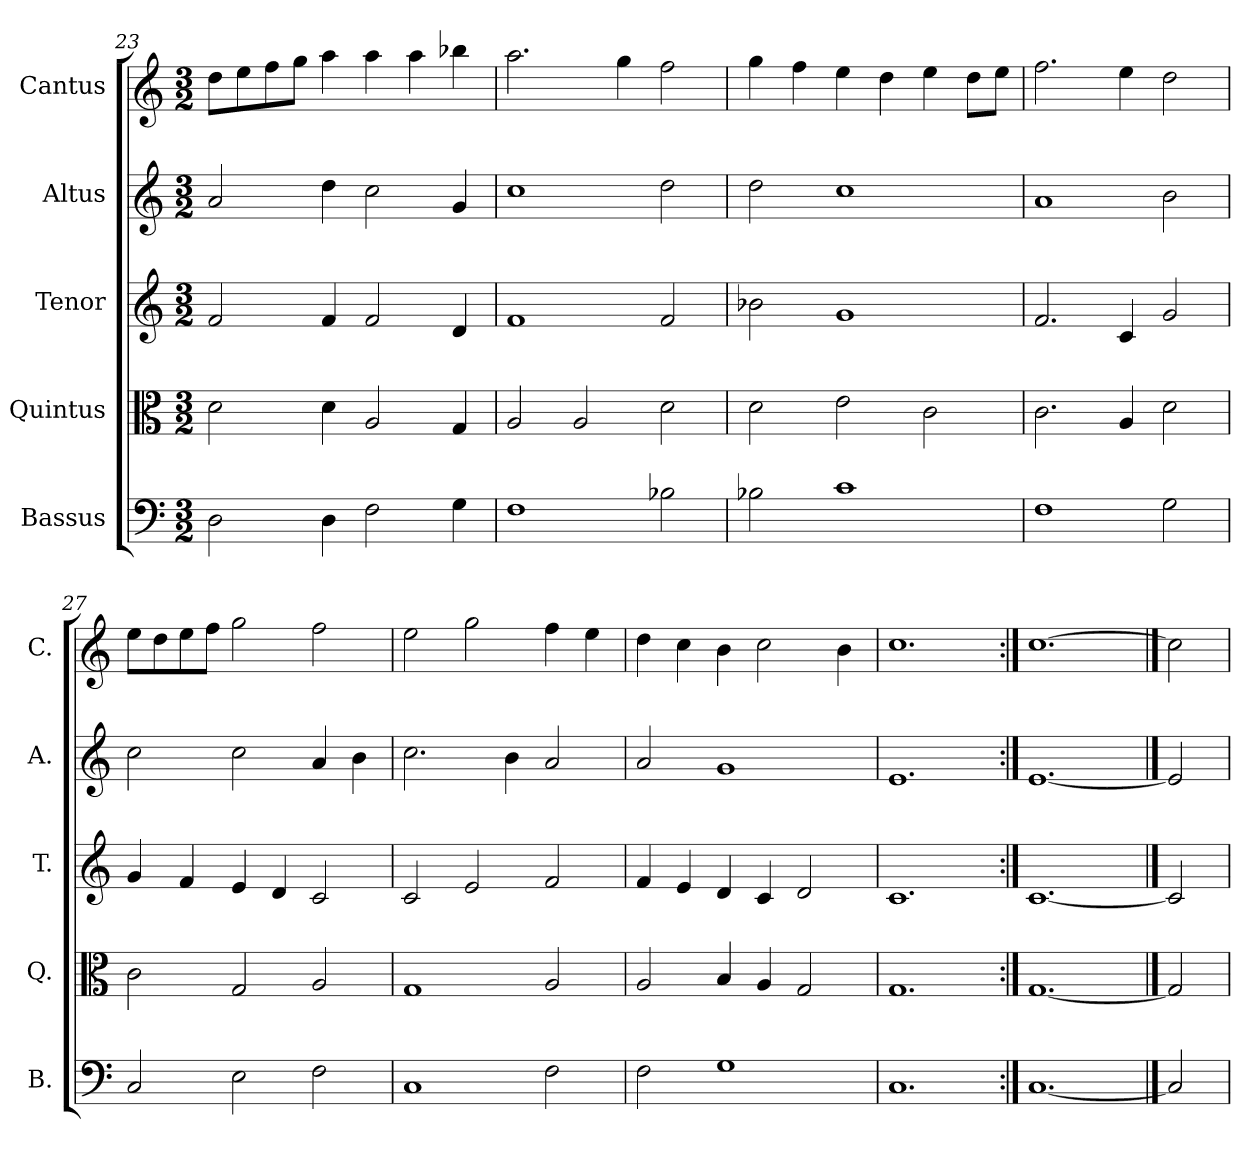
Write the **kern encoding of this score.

**kern	**kern	**kern	**kern	**kern
*part5	*part4	*part3	*part2	*part1
*staff5	*staff4	*staff3	*staff2	*staff1
*I"Bassus	*I"Quintus	*I"Tenor	*I"Altus	*I"Cantus
*I'B.	*I'Q.	*I'T.	*I'A.	*I'C.
*clefF4	*clefC3	*clefG2	*clefG2	*clefG2
*k[]	*k[]	*k[]	*k[]	*k[]
*M3/2	*M3/2	*M3/2	*M3/2	*M3/2
=23	=23	=23	=23	=23
2D\	2d\	2f/	2a/	8dd\L
.	.	.	.	8ee\
.	.	.	.	8ff\
.	.	.	.	8gg\J
4D\	4d\	4f/	4dd\	4aa\
2F\	2A/	2f/	2cc\	4aa\
.	.	.	.	4aa\
4G\	4G/	4d/	4g/	4bb-X\
=24	=24	=24	=24	=24
1F	2A/	1f	1cc	2.aa\
.	2A/	.	.	.
.	.	.	.	4gg\
2B-X\	2d\	2f/	2dd\	2ff\
=25	=25	=25	=25	=25
2B-\	2d\	2b-X\	2dd\	4gg\
.	.	.	.	4ff\
1c	2e\	1g	1cc	4ee\
.	.	.	.	4dd\
.	2c\	.	.	4ee\
.	.	.	.	8dd\L
.	.	.	.	8ee\J
=26	=26	=26	=26	=26
1F	2.c\	2.f/	1a	2.ff\
.	4A/	4c/	.	4ee\
2G\	2d\	2g/	2b\	2dd\
=27	=27	=27	=27	=27
2C/	2c\	4g/	2cc\	8ee\L
.	.	.	.	8dd\
.	.	4f/	.	8ee\
.	.	.	.	8ff\J
2E\	2G/	4e/	2cc\	2gg\
.	.	4d/	.	.
2F\	2A/	2c/	4a/	2ff\
.	.	.	4b\	.
=28	=28	=28	=28	=28
1C	1G	2c/	2.cc\	2ee\
.	.	2e/	.	2gg\
.	.	.	4b\	.
2F\	2A/	2f/	2a/	4ff\
.	.	.	.	4ee\
=29	=29	=29	=29	=29
2F\	2A/	4f/	2a/	4dd\
.	.	4e/	.	4cc\
1G	4B/	4d/	1g	4b\
.	4A/	4c/	.	2cc\
.	2G/	2d/	.	.
.	.	.	.	4b\
=30	=30	=30	=30	=30
1.C	1.G	1.c	1.e	1.cc
=31:|!	=31:|!	=31:|!	=31:|!	=31:|!
[1.C	[1.G	[1.c	[1.e	[1.cc
==32	==32	==32	==32	==32
2C]	2G]	2c]	2e]	2cc]
=	=	=	=	=
*-	*-	*-	*-	*-
